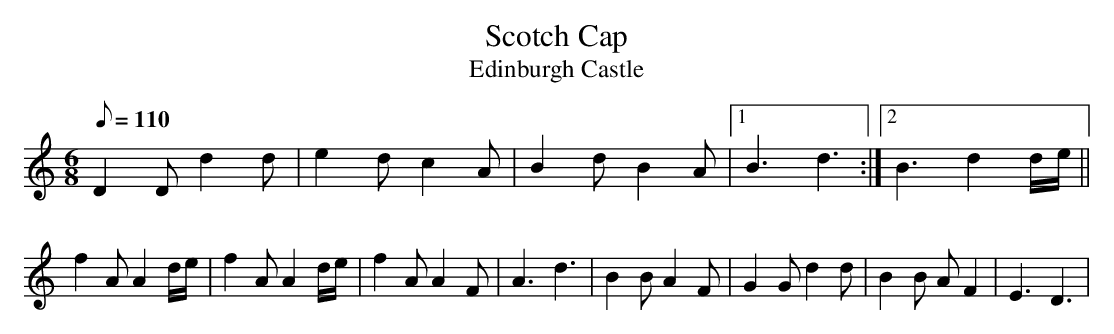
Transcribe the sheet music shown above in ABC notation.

X:1
T:Scotch Cap
T:Edinburgh Castle
M:6/8
L:1/8
Q:110
K:DDor
D2D d2d|e2d c2A|B2d B2A|1 B3 d3:|2 B3 d2 d/2e/2||
f2A A2 d/2e/2|f2A A2 d/2e/2|f2A A2F|A3 d3|B2B A2F|G2G d2d|B2B AF2|E3 D3|
|
